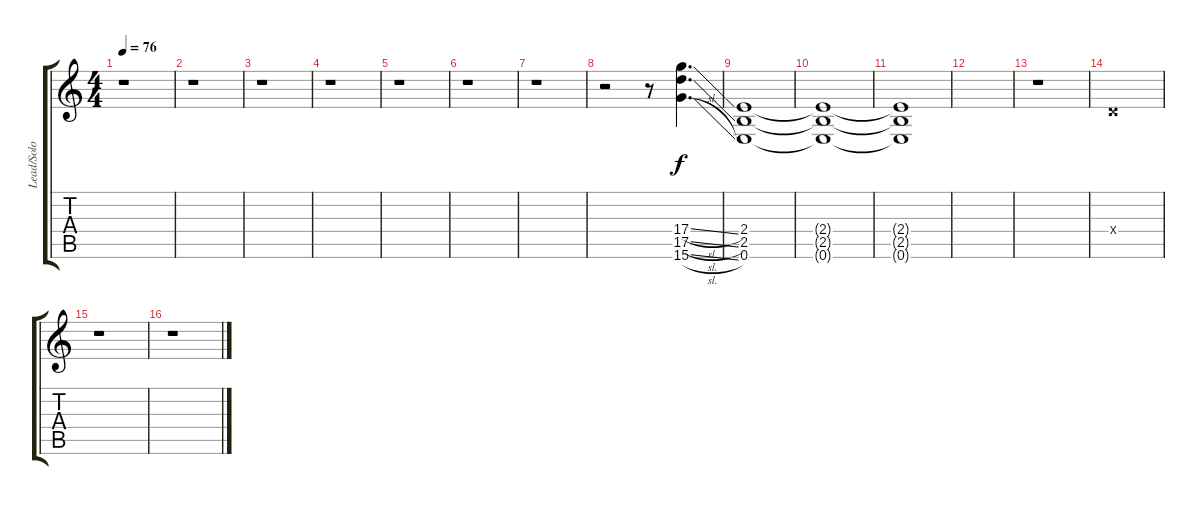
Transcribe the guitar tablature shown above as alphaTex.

\track ("Lead/Solo" "Lead/Solo") {instrument overdrivenguitar}
\staff {score tabs}
\tuning (E4 B3 G3 D3 A2 E2) {hide}
\ts (4 4)
\tempo 76
\clef g2
\ks c
r.1{dy f} |
r.1 |
r.1 |
r.1 |
r.1 |
r.1 |
r.1 |
r.2 r.8 (17.4{sl} 17.5{sl} 15.6{sl}).4{d} |
(2.4 2.5 0.6).1 |
(2.4{t} 2.5{t} 0.6{t}).1 |
(2.4{t} 2.5{t} 0.6{t}).1 |
|
r.1 |
0.4{x}.1 |
r.1 |
r.1
